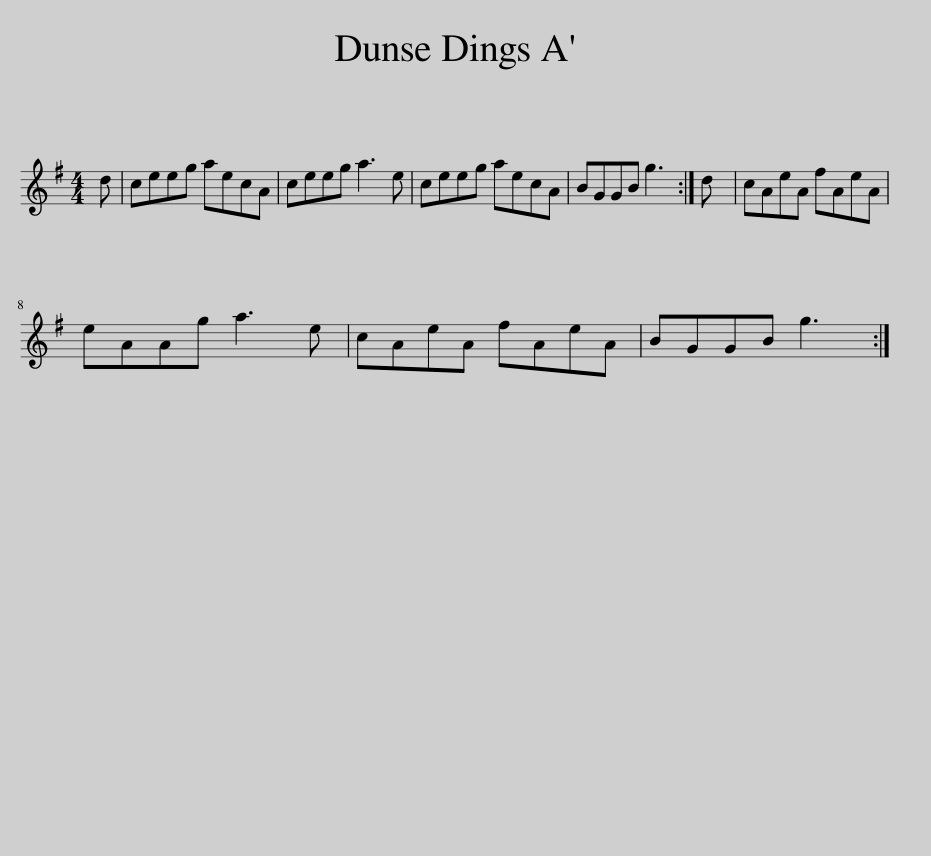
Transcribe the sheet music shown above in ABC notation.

X:1
L:1/8
M:4/4
I:linebreak $
K:G
V:1 treble
V:1
 d | ceeg aecA | ceeg a3 e | ceeg aecA | BGGB g3 :| %5
 d | cAeA fAeA |$ eAAg a3 e | cAeA fAeA | BGGB g3 :| %10
